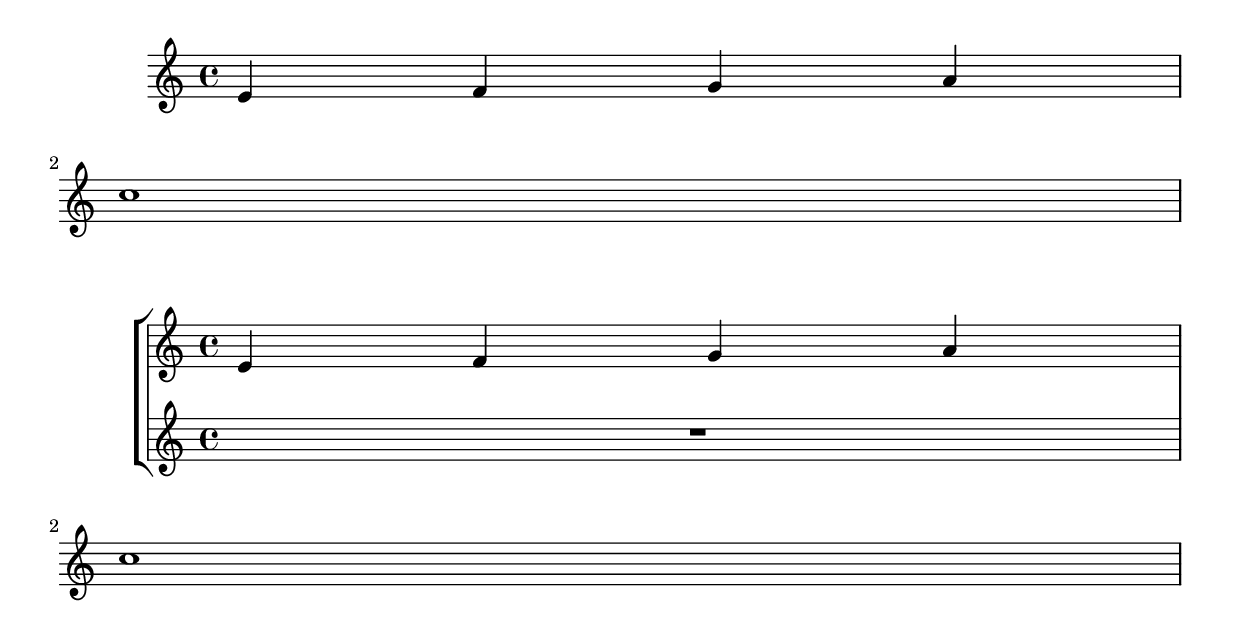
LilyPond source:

%% DO NOT EDIT this file manually; it is automatically
%% generated from LSR http://lsr.dsi.unimi.it
%% Make any changes in LSR itself, or in Documentation/snippets/new/ ,
%% and then run scripts/auxiliar/makelsr.py
%%
%% This file is in the public domain.
\version "2.14.2"

\header {
  lsrtags = "breaks, staff-notation, tweaks-and-overrides"

  texidoc = "
The first empty staff can also be removed from the score by setting the
@code{VerticalAxisGroup} property @code{remove-first}. This can be done
globally inside the @code{\\layout} block, or locally inside the
specific staff that should be removed.  In the latter case, you have to
specify the context (@code{Staff} applies only to the current staff) in
front of the property.

The lower staff of the second staff group is not removed, because the
setting applies only to the specific staff inside of which it is
written.

"
  doctitle = "Removing the first empty line"
} % begin verbatim


\layout {
  \context {
    \Staff \RemoveEmptyStaves
    % To use the setting globally, uncomment the following line:
    % \override VerticalAxisGroup #'remove-first = ##t
  }
}
\new StaffGroup <<
  \new Staff \relative c' {
    e4 f g a \break
    c1
  }
  \new Staff {
    % To use the setting globally, comment this line,
    % uncomment the line in the \layout block above
    \override Staff.VerticalAxisGroup #'remove-first = ##t
    R1 \break
    R
  }
>>
\new StaffGroup <<
  \new Staff \relative c' {
    e4 f g a \break
    c1
  }
  \new Staff {
    R1 \break
    R
  }
>>
